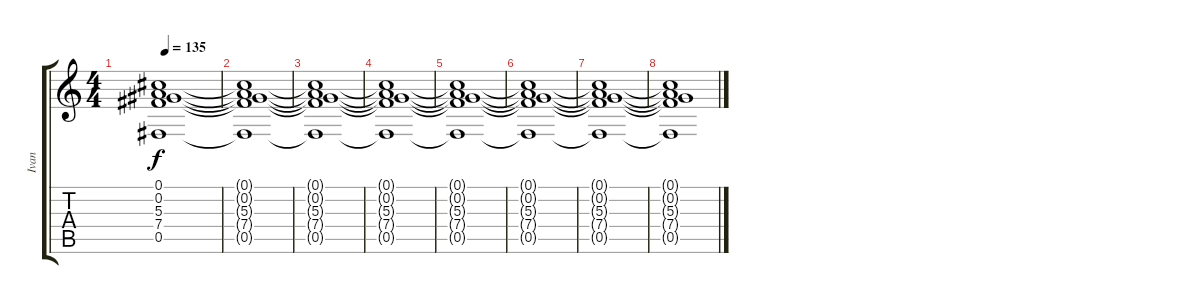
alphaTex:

\track ("Ivan" "Ivan") {instrument distortionguitar}
\staff {score tabs}
\tuning (Db4 Ab3 E3 B2 Gb2 Db2) {hide}
\ts (4 4)
\tempo 135
\clef g2
\ks c
(0.1{t} 0.2{t} 5.3{t} 7.4{t} 0.5{t}).1{dy f} |
(0.1{t} 0.2{t} 5.3{t} 7.4{t} 0.5{t}).1 |
(0.1{t} 0.2{t} 5.3{t} 7.4{t} 0.5{t}).1 |
(0.1{t} 0.2{t} 5.3{t} 7.4{t} 0.5{t}).1 |
(0.1{t} 0.2{t} 5.3{t} 7.4{t} 0.5{t}).1 |
(0.1{t} 0.2{t} 5.3{t} 7.4{t} 0.5{t}).1 |
(0.1{t} 0.2{t} 5.3{t} 7.4{t} 0.5{t}).1 |
(0.1{t} 0.2{t} 5.3{t} 7.4{t} 0.5{t}).1
